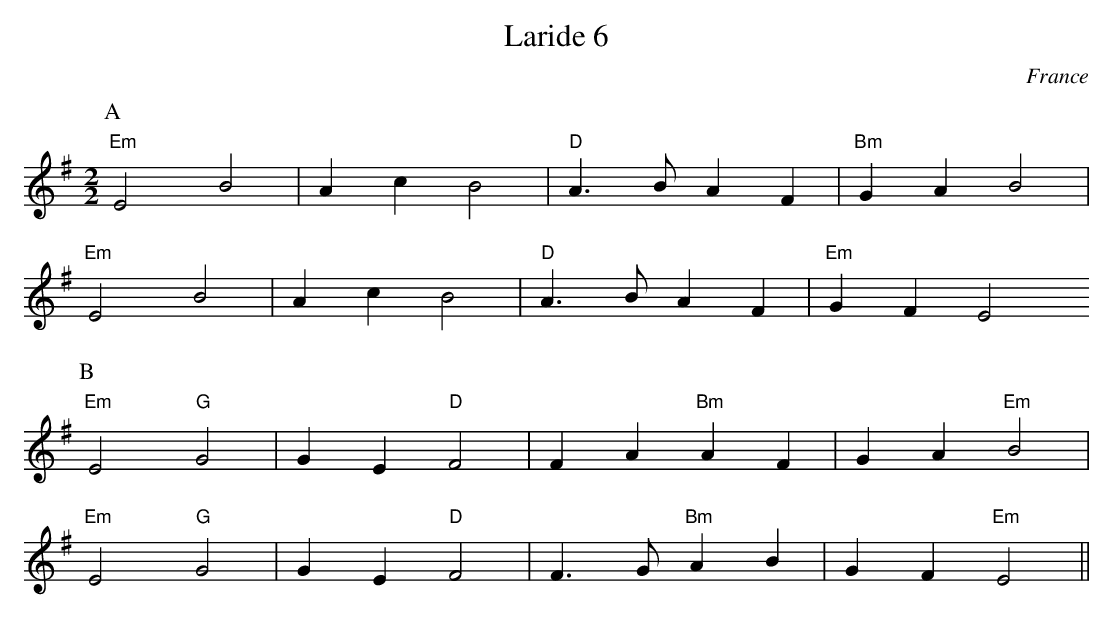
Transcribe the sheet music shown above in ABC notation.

X:1
T:Laride 6
M:2/2
L:1/4
O:France
K:G
P:A
"Em" E2B2 | Ac B2 | "D" A> B A F | "Bm" G A B2 |
"Em" E2B2 | Ac B2 | "D" A> B A F | "Em" G F E2
P:B
"Em" E2 "G" G2 | GE "D" F2 | F A "Bm" A F | G A "Em" B2 |
"Em" E2 "G" G2 | GE "D" F2 | F>G "Bm" A B | G F "Em" E2 ||
